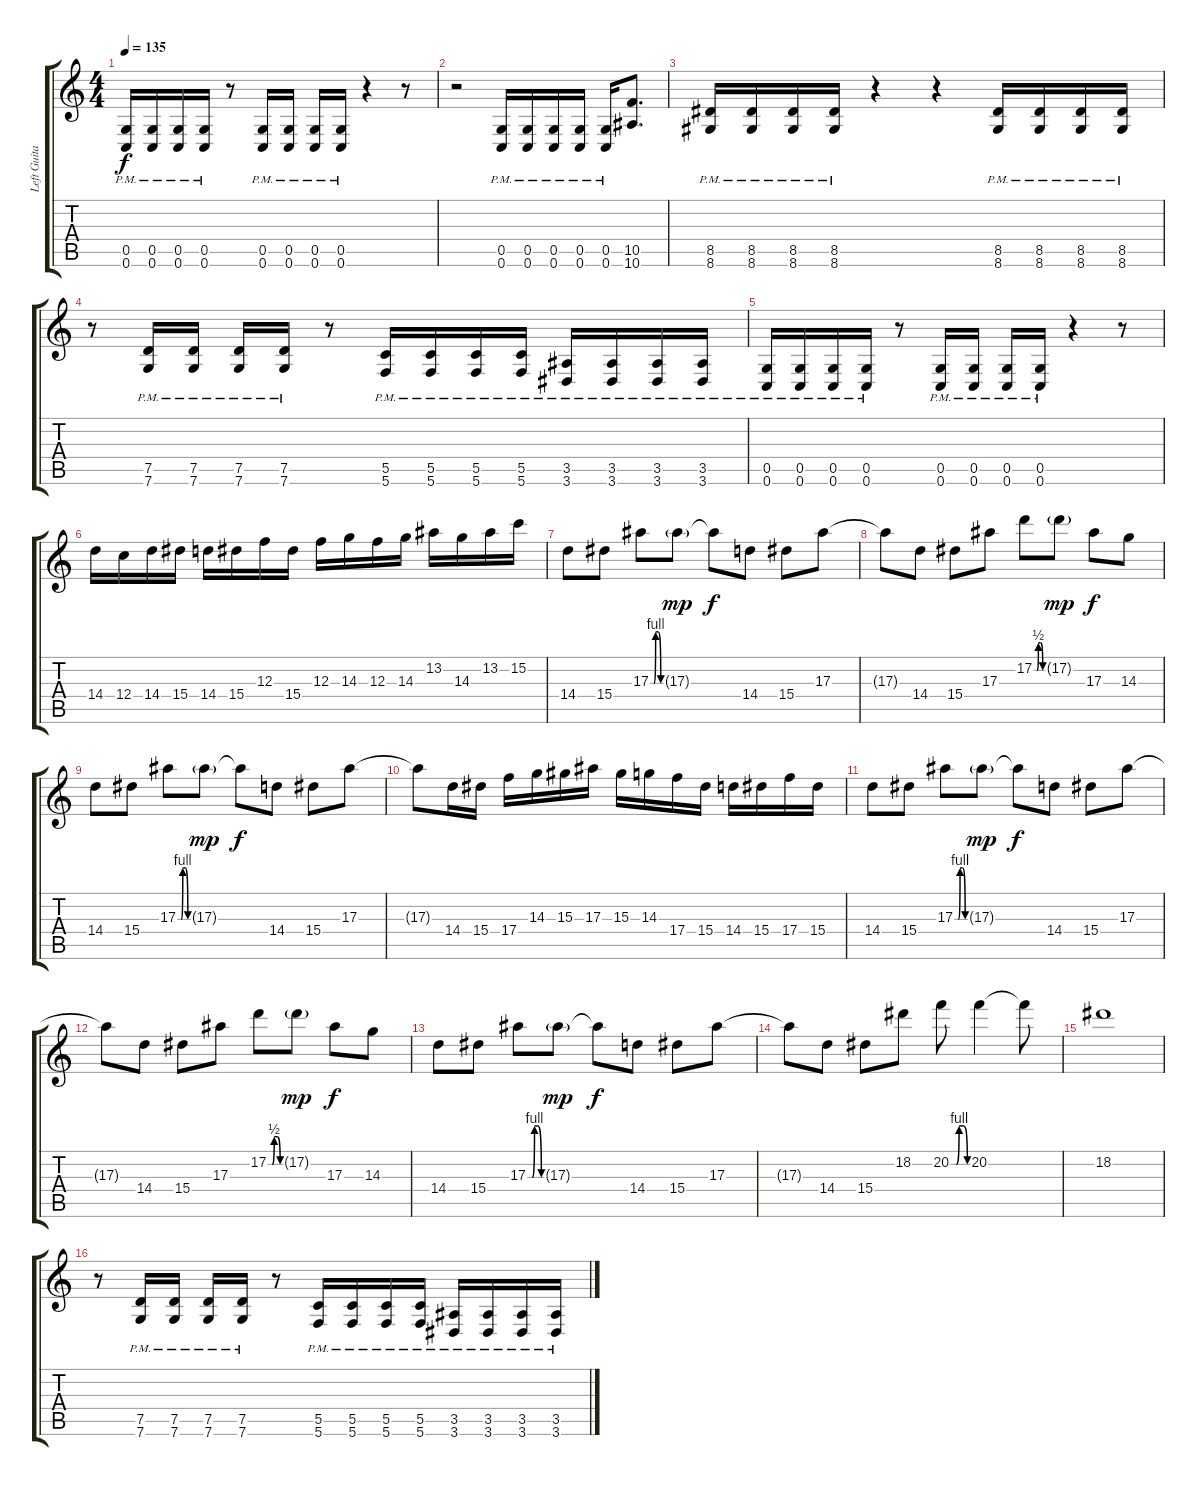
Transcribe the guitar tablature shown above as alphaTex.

\track ("Left Guitar" "Left Guita") {instrument distortionguitar}
\staff {score tabs}
\tuning (D4 A3 F3 C3 G2 C2) {hide}
\ts (4 4)
\tempo 135
\clef g2
\ks c
(0.5{pm} 0.6{pm}).16{dy f} (0.5{pm} 0.6{pm}).16 (0.5{pm} 0.6{pm}).16 (0.5{pm} 0.6{pm}).16 r.8 (0.5{pm} 0.6{pm}).16 (0.5{pm} 0.6{pm}).16 (0.5{pm} 0.6{pm}).16 (0.5{pm} 0.6{pm}).16 r.4 r.8 |
r.2 (0.5{pm} 0.6{pm}).16 (0.5{pm} 0.6{pm}).16 (0.5{pm} 0.6{pm}).16 (0.5{pm} 0.6{pm}).16 (0.5{pm} 0.6{pm}).16 (10.5 10.6).8{d} |
(8.5{pm} 8.6{pm}).16 (8.5{pm} 8.6{pm}).16 (8.5{pm} 8.6{pm}).16 (8.5{pm} 8.6{pm}).16 r.4 r.4 (8.5{pm} 8.6{pm}).16 (8.5{pm} 8.6{pm}).16 (8.5{pm} 8.6{pm}).16 (8.5{pm} 8.6{pm}).16 |
r.8 (7.5{pm} 7.6{pm}).16 (7.5{pm} 7.6{pm}).16 (7.5{pm} 7.6{pm}).16 (7.5{pm} 7.6{pm}).16 r.8 (5.5{pm} 5.6{pm}).16 (5.5{pm} 5.6{pm}).16 (5.5{pm} 5.6{pm}).16 (5.5{pm} 5.6{pm}).16 (3.5{pm} 3.6{pm}).16 (3.5{pm} 3.6{pm}).16 (3.5{pm} 3.6{pm}).16 (3.5{pm} 3.6{pm}).16 |
(0.5{pm} 0.6{pm}).16 (0.5{pm} 0.6{pm}).16 (0.5{pm} 0.6{pm}).16 (0.5{pm} 0.6{pm}).16 r.8 (0.5{pm} 0.6{pm}).16 (0.5{pm} 0.6{pm}).16 (0.5{pm} 0.6{pm}).16 (0.5{pm} 0.6{pm}).16 r.4 r.8 |
14.4.16 12.4.16 14.4.16 15.4.16 14.4.16 15.4.16 12.3.16 15.4.16 12.3.16 14.3.16 12.3.16 14.3.16 13.2.16 14.3.16 13.2.16 15.2.16 |
14.4.8 15.4.8 17.3{be (custom 0 0 10 0 20 0 30 4 45 4 60 0)}.8 17.3{g}.8{dy mp} 17.3{t}.8{dy f} 14.4.8 15.4.8 17.3.8 |
17.3{t}.8 14.4.8 15.4.8 17.3.8 17.2{be (custom 0 0 10 0 20 0 30 2 45 2 60 0)}.8 17.2{g}.8{dy mp} 17.3.8{dy f} 14.3.8 |
14.4.8 15.4.8 17.3{be (custom 0 0 10 0 20 0 30 4 45 4 60 0)}.8 17.3{g}.8{dy mp} 17.3{t}.8{dy f} 14.4.8 15.4.8 17.3.8 |
17.3{t}.8 14.4.16 15.4.16 17.4.16 14.3.16 15.3.16 17.3.16 15.3.16 14.3.16 17.4.16 15.4.16 14.4.16 15.4.16 17.4.16 15.4.16 |
14.4.8 15.4.8 17.3{be (custom 0 0 10 0 20 0 30 4 45 4 60 0)}.8 17.3{g}.8{dy mp} 17.3{t}.8{dy f} 14.4.8 15.4.8 17.3.8 |
17.3{t}.8 14.4.8 15.4.8 17.3.8 17.2{be (custom 0 0 10 0 20 0 30 2 45 2 60 0)}.8 17.2{g}.8{dy mp} 17.3.8{dy f} 14.3.8 |
14.4.8 15.4.8 17.3{be (custom 0 0 10 0 20 0 30 4 45 4 60 0)}.8 17.3{g}.8{dy mp} 17.3{t}.8{dy f} 14.4.8 15.4.8 17.3.8 |
17.3{t}.8 14.4.8 15.4.8 18.2.8 20.2{be (custom 0 0 10 0 20 0 30 4 45 4 60 0)}.8 20.2.4 20.2{t}.8 |
18.2.1 |
r.8 (7.5{pm} 7.6{pm}).16 (7.5{pm} 7.6{pm}).16 (7.5{pm} 7.6{pm}).16 (7.5{pm} 7.6{pm}).16 r.8 (5.5{pm} 5.6{pm}).16 (5.5{pm} 5.6{pm}).16 (5.5{pm} 5.6{pm}).16 (5.5{pm} 5.6{pm}).16 (3.5{pm} 3.6{pm}).16 (3.5{pm} 3.6{pm}).16 (3.5{pm} 3.6{pm}).16 (3.5{pm} 3.6{pm}).16
